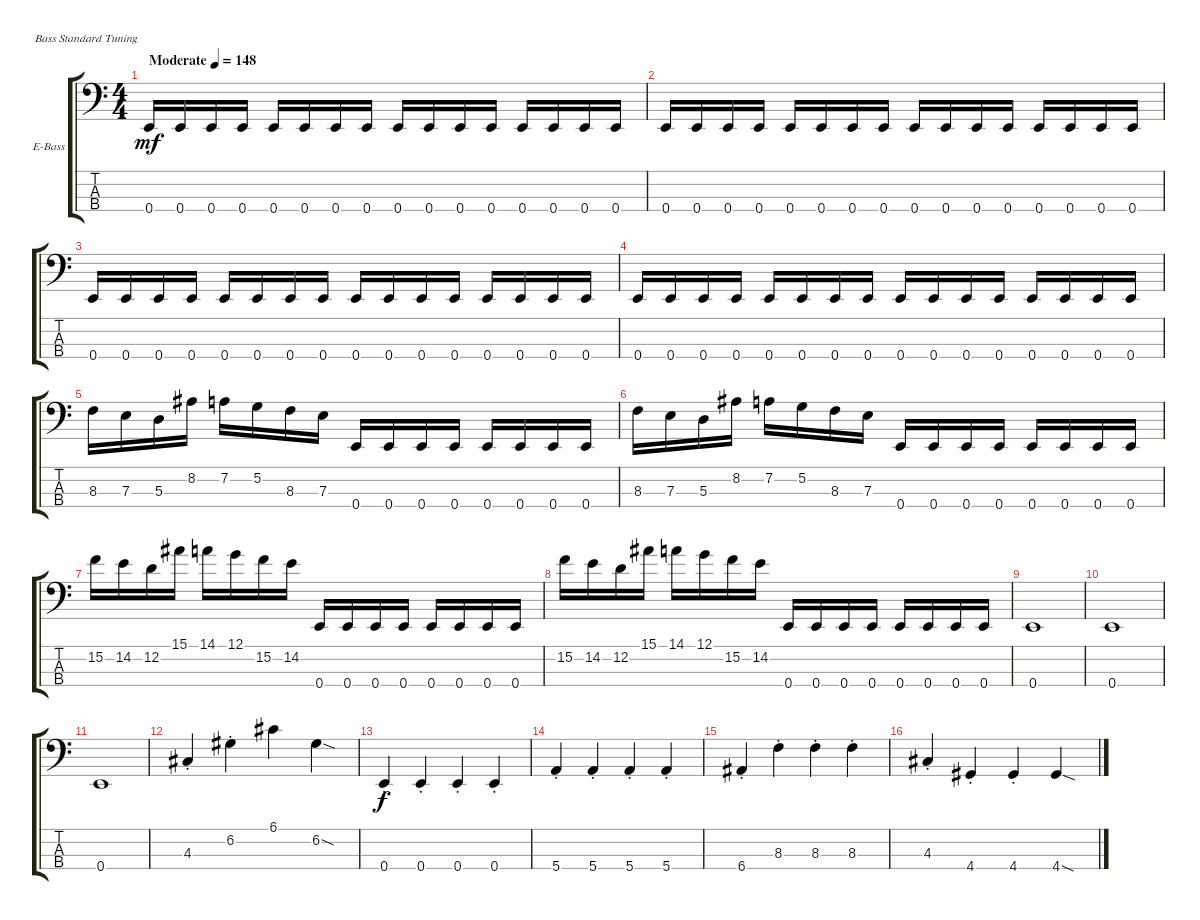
\bracketExtendMode groupsimilarinstruments
\firstSystemTrackNameOrientation horizontal
\otherSystemsTrackNameOrientation horizontal
\track ("Electric Bass" "E-Bass") {instrument electricbassfinger}
\staff {score tabs}
\tuning (G2 D2 A1 E1)
\ts (4 4)
\tempo (148 "Moderate")
\clef f4
\scale
0.487395
\ks c
0.4.16{dy mf instrument electricbassfinger} 0.4.16 0.4.16 0.4.16 0.4.16 0.4.16 0.4.16 0.4.16 0.4.16 0.4.16 0.4.16 0.4.16 0.4.16 0.4.16 0.4.16 0.4.16 |
\scale
0.256303 0.4.16 0.4.16 0.4.16 0.4.16 0.4.16 0.4.16 0.4.16 0.4.16 0.4.16 0.4.16 0.4.16 0.4.16 0.4.16 0.4.16 0.4.16 0.4.16 |
\scale
0.256303 0.4.16 0.4.16 0.4.16 0.4.16 0.4.16 0.4.16 0.4.16 0.4.16 0.4.16 0.4.16 0.4.16 0.4.16 0.4.16 0.4.16 0.4.16 0.4.16 |
\scale
0.333333 0.4.16 0.4.16 0.4.16 0.4.16 0.4.16 0.4.16 0.4.16 0.4.16 0.4.16 0.4.16 0.4.16 0.4.16 0.4.16 0.4.16 0.4.16 0.4.16 |
\scale
0.333333 8.3.16 7.3.16 5.3.16 8.2.16 7.2.16 5.2.16 8.3.16 7.3.16 0.4.16 0.4.16 0.4.16 0.4.16 0.4.16 0.4.16 0.4.16 0.4.16 |
\scale
0.333333 8.3.16 7.3.16 5.3.16 8.2.16 7.2.16 5.2.16 8.3.16 7.3.16 0.4.16 0.4.16 0.4.16 0.4.16 0.4.16 0.4.16 0.4.16 0.4.16 |
\scale
0.333333 15.2.16 14.2.16 12.2.16 15.1.16 14.1.16 12.1.16 15.2.16 14.2.16 0.4.16 0.4.16 0.4.16 0.4.16 0.4.16 0.4.16 0.4.16 0.4.16 |
\scale
0.333333 15.2.16 14.2.16 12.2.16 15.1.16 14.1.16 12.1.16 15.2.16 14.2.16 0.4.16 0.4.16 0.4.16 0.4.16 0.4.16 0.4.16 0.4.16 0.4.16 |
\scale
0.333333 0.4.1 |
\scale
0.333333 0.4.1 |
\scale
0.333333 0.4.1 |
\scale
0.333333 4.3{st}.4 6.2{st}.4 6.1.4 6.2{sod}.4 |
\scale
0.333333 0.4{st}.4{dy f} 0.4{st}.4 0.4{st}.4 0.4{st}.4 |
\scale
0.333333 5.4{st}.4 5.4{st}.4 5.4{st}.4 5.4{st}.4 |
\scale
0.333333 6.4{st}.4 8.3{st}.4 8.3{st}.4 8.3{st}.4 |
\scale
0.333333 4.3{st}.4 4.4{st}.4 4.4{st}.4 4.4{sod}.4
